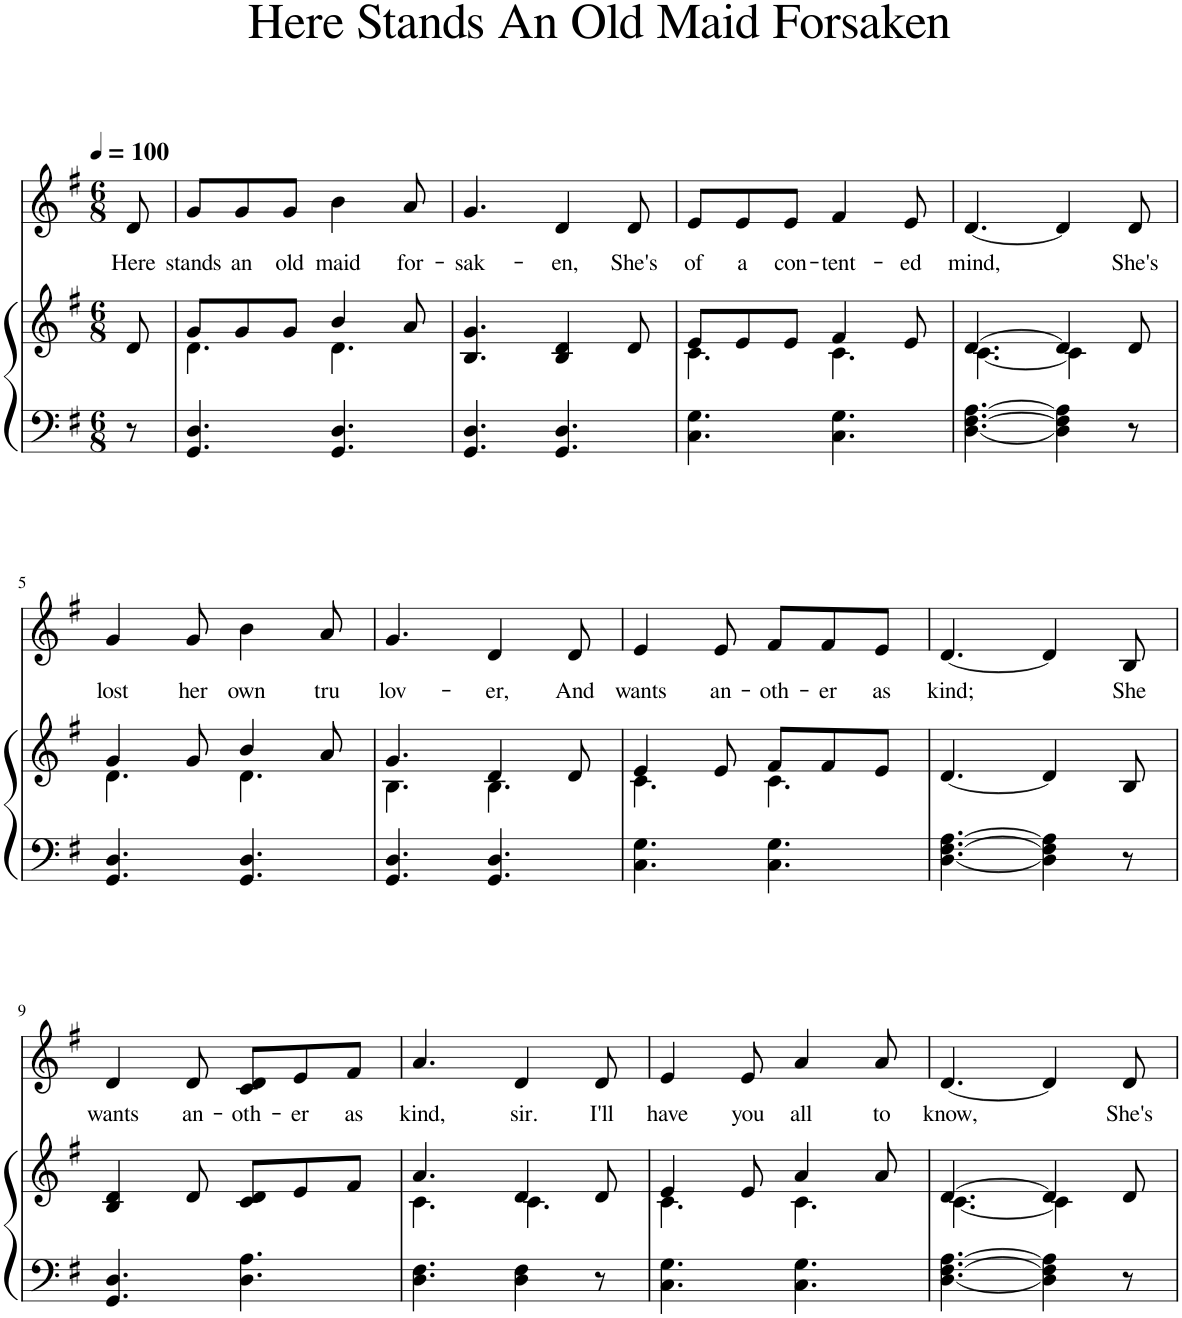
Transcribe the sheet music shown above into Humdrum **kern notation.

**kern	**kern	**kern	**text
*part2	*part2	*part1	*part1
*staff3	*staff2	*staff1	*staff1
*I"Piano	*	*I"Violin	*
*I'Pno	*	*I'Vln	*
*clefF4	*clefG2	*clefG2	*
*k[f#]	*k[f#]	*k[f#]	*
*M6/8	*M6/8	*M6/8	*
*MM100	*MM100	*MM100	*
=	=	=	=
!	!	!	!LO:LY:b
8r	8d/	8d/	Here
=1	=1	=1	=1
*	*^	*	*
!	!	!	!	!LO:LY:b
4.GG/ 4.D/	8g/L	4.d\	8g/L	stands
!	!	!	!	!LO:LY:b
.	8g/	.	8g/	an
!	!	!	!	!LO:LY:b
.	8g/J	.	8g/J	old
!	!	!	!	!LO:LY:b
4.GG/ 4.D/	4b/	4.d\	4b\	maid
!	!	!	!	!LO:LY:b
.	8a/	.	8a/	for-
*	*v	*v	*	*
=2	=2	=2	=2
!	!	!	!LO:LY:b
4.GG/ 4.D/	4.B/ 4.g/	4.g/	-sak-
!	!	!	!LO:LY:b
4.GG/ 4.D/	4B/ 4d/	4d/	-en,
!	!	!	!LO:LY:b
.	8d/	8d/	She's
=3	=3	=3	=3
*	*^	*	*
!	!	!	!	!LO:LY:b
4.C\ 4.G\	8e/L	4.c\	8e/L	of
!	!	!	!	!LO:LY:b
.	8e/	.	8e/	a
!	!	!	!	!LO:LY:b
.	8e/J	.	8e/J	con-
!	!	!	!	!LO:LY:b
4.C\ 4.G\	4f#/	4.c\	4f#/	-tent-
!	!	!	!	!LO:LY:b
.	8e/	.	8e/	-ed
=4	=4	=4	=4	=4
!	!	!	!	!LO:LY:b
[4.D\ [4.F#\ [4.A\	[4.d/	[4.c\	[4.d/	mind,
4D\] 4F#\] 4A\]	4d/]	4c\]	4d/]	.
!	!	!	!	!LO:LY:b
8r	8d/	8ryy	8d/	She's
!!LO:LB:g=z
=5	=5	=5	=5	=5
!	!	!	!	!LO:LY:b
4.GG/ 4.D/	4g/	4.d\	4g/	lost
!	!	!	!	!LO:LY:b
.	8g/	.	8g/	her
!	!	!	!	!LO:LY:b
4.GG/ 4.D/	4b/	4.d\	4b\	own
!	!	!	!	!LO:LY:b
.	8a/	.	8a/	tru
=6	=6	=6	=6	=6
!	!	!	!	!LO:LY:b
4.GG/ 4.D/	4.g/	4.B\	4.g/	lov-
!	!	!	!	!LO:LY:b
4.GG/ 4.D/	4d/	4.B\	4d/	-er,
!	!	!	!	!LO:LY:b
.	8d/	.	8d/	And
=7	=7	=7	=7	=7
!	!	!	!	!LO:LY:b
4.C\ 4.G\	4e/	4.c\	4e/	wants
!	!	!	!	!LO:LY:b
.	8e/	.	8e/	an-
!	!	!	!	!LO:LY:b
4.C\ 4.G\	8f#/L	4.c\	8f#/L	-oth-
!	!	!	!	!LO:LY:b
.	8f#/	.	8f#/	-er
!	!	!	!	!LO:LY:b
.	8e/J	.	8e/J	as
*	*v	*v	*	*
=8	=8	=8	=8
!	!	!	!LO:LY:b
[4.D\ [4.F#\ [4.A\	[4.d/	[4.d/	kind;
4D\] 4F#\] 4A\]	4d/]	4d/]	.
!	!	!	!LO:LY:b
8r	8B/	8B/	She
!!LO:LB:g=z
=9	=9	=9	=9
!	!	!	!LO:LY:b
4.GG/ 4.D/	4B/ 4d/	4d/	wants
!	!	!	!LO:LY:b
.	8d/	8d/	an-
!	!	!	!LO:LY:b
4.D\ 4.A\	8c/ 8d/L	8c/ 8d/L	-oth-
!	!	!	!LO:LY:b
.	8e/	8e/	-er
!	!	!	!LO:LY:b
.	8f#/J	8f#/J	as
=10	=10	=10	=10
*	*^	*	*
!	!	!	!	!LO:LY:b
4.D\ 4.F#\	4.a/	4.c\	4.a/	kind,
!	!	!	!	!LO:LY:b
4D\ 4F#\	4d/	4.c\	4d/	sir.
!	!	!	!	!LO:LY:b
8r	8d/	.	8d/	I'll
=11	=11	=11	=11	=11
!	!	!	!	!LO:LY:b
4.C\ 4.G\	4e/	4.c\	4e/	have
!	!	!	!	!LO:LY:b
.	8e/	.	8e/	you
!	!	!	!	!LO:LY:b
4.C\ 4.G\	4a/	4.c\	4a/	all
!	!	!	!	!LO:LY:b
.	8a/	.	8a/	to
=12	=12	=12	=12	=12
!	!	!	!	!LO:LY:b
[4.D\ [4.F#\ [4.A\	[4.d/	[4.c\	[4.d/	know,
4D\] 4F#\] 4A\]	4d/]	4c\]	4d/]	.
!	!	!	!	!LO:LY:b
8r	8d/	8ryy	8d/	She's
*	*v	*v	*	*
=	=	=	=
*-	*-	*-	*-
